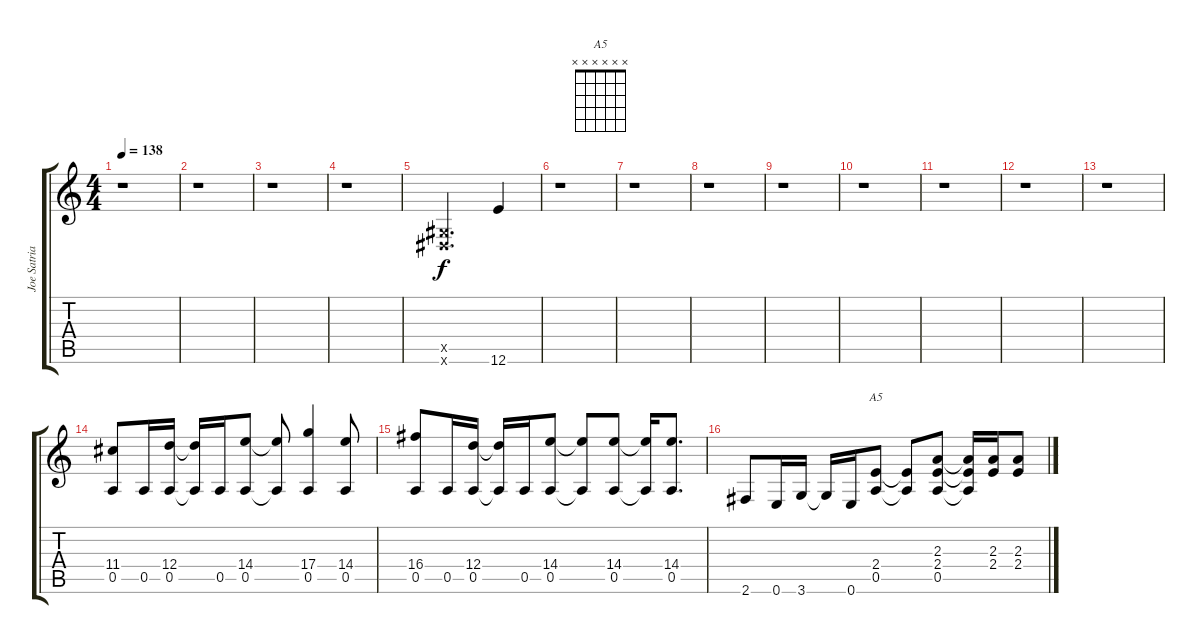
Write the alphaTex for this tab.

\track ("Joe Satriani" "Joe Satria") {instrument distortionguitar}
\staff {score tabs}
\tuning (E4 B3 G3 D3 A2 E2) {hide}
\chord ("A5" x x x x x x)
\ts (4 4)
\tempo 138
\clef g2
\ks c
r.1{dy f instrument distortionguitar} |
r.1 |
r.1 |
r.1 |
(-1.5{x} -1.6{x}).2{d} 12.6.4 |
r.1 |
r.1 |
r.1 |
r.1 |
r.1 |
r.1 |
r.1 |
r.1 |
(11.4 0.5).8 0.5.16 (12.4 0.5).16 (12.4{t} 0.5{t}).16 0.5.16 (14.4 0.5).8 (14.4{t} 0.5{t}).8 (17.4 0.5).4 (14.4 0.5).8 |
(16.4 0.5).8 0.5.16 (12.4 0.5).16 (12.4{t} 0.5{t}).16 0.5.16 (14.4 0.5).8 (14.4{t} 0.5{t}).8 (14.4 0.5).8 (14.4{t} 0.5{t}).16 (14.4 0.5).8{d} |
2.6.8 0.6.16 3.6.16 3.6{t}.16 0.6.16 (2.4 0.5).8{ch "A5"} (2.4{t} 0.5{t}).8 (2.3 2.4 0.5).8 (2.3{t} 2.4{t} 0.5{t}).16 (2.3 2.4).16 (2.3 2.4).8
